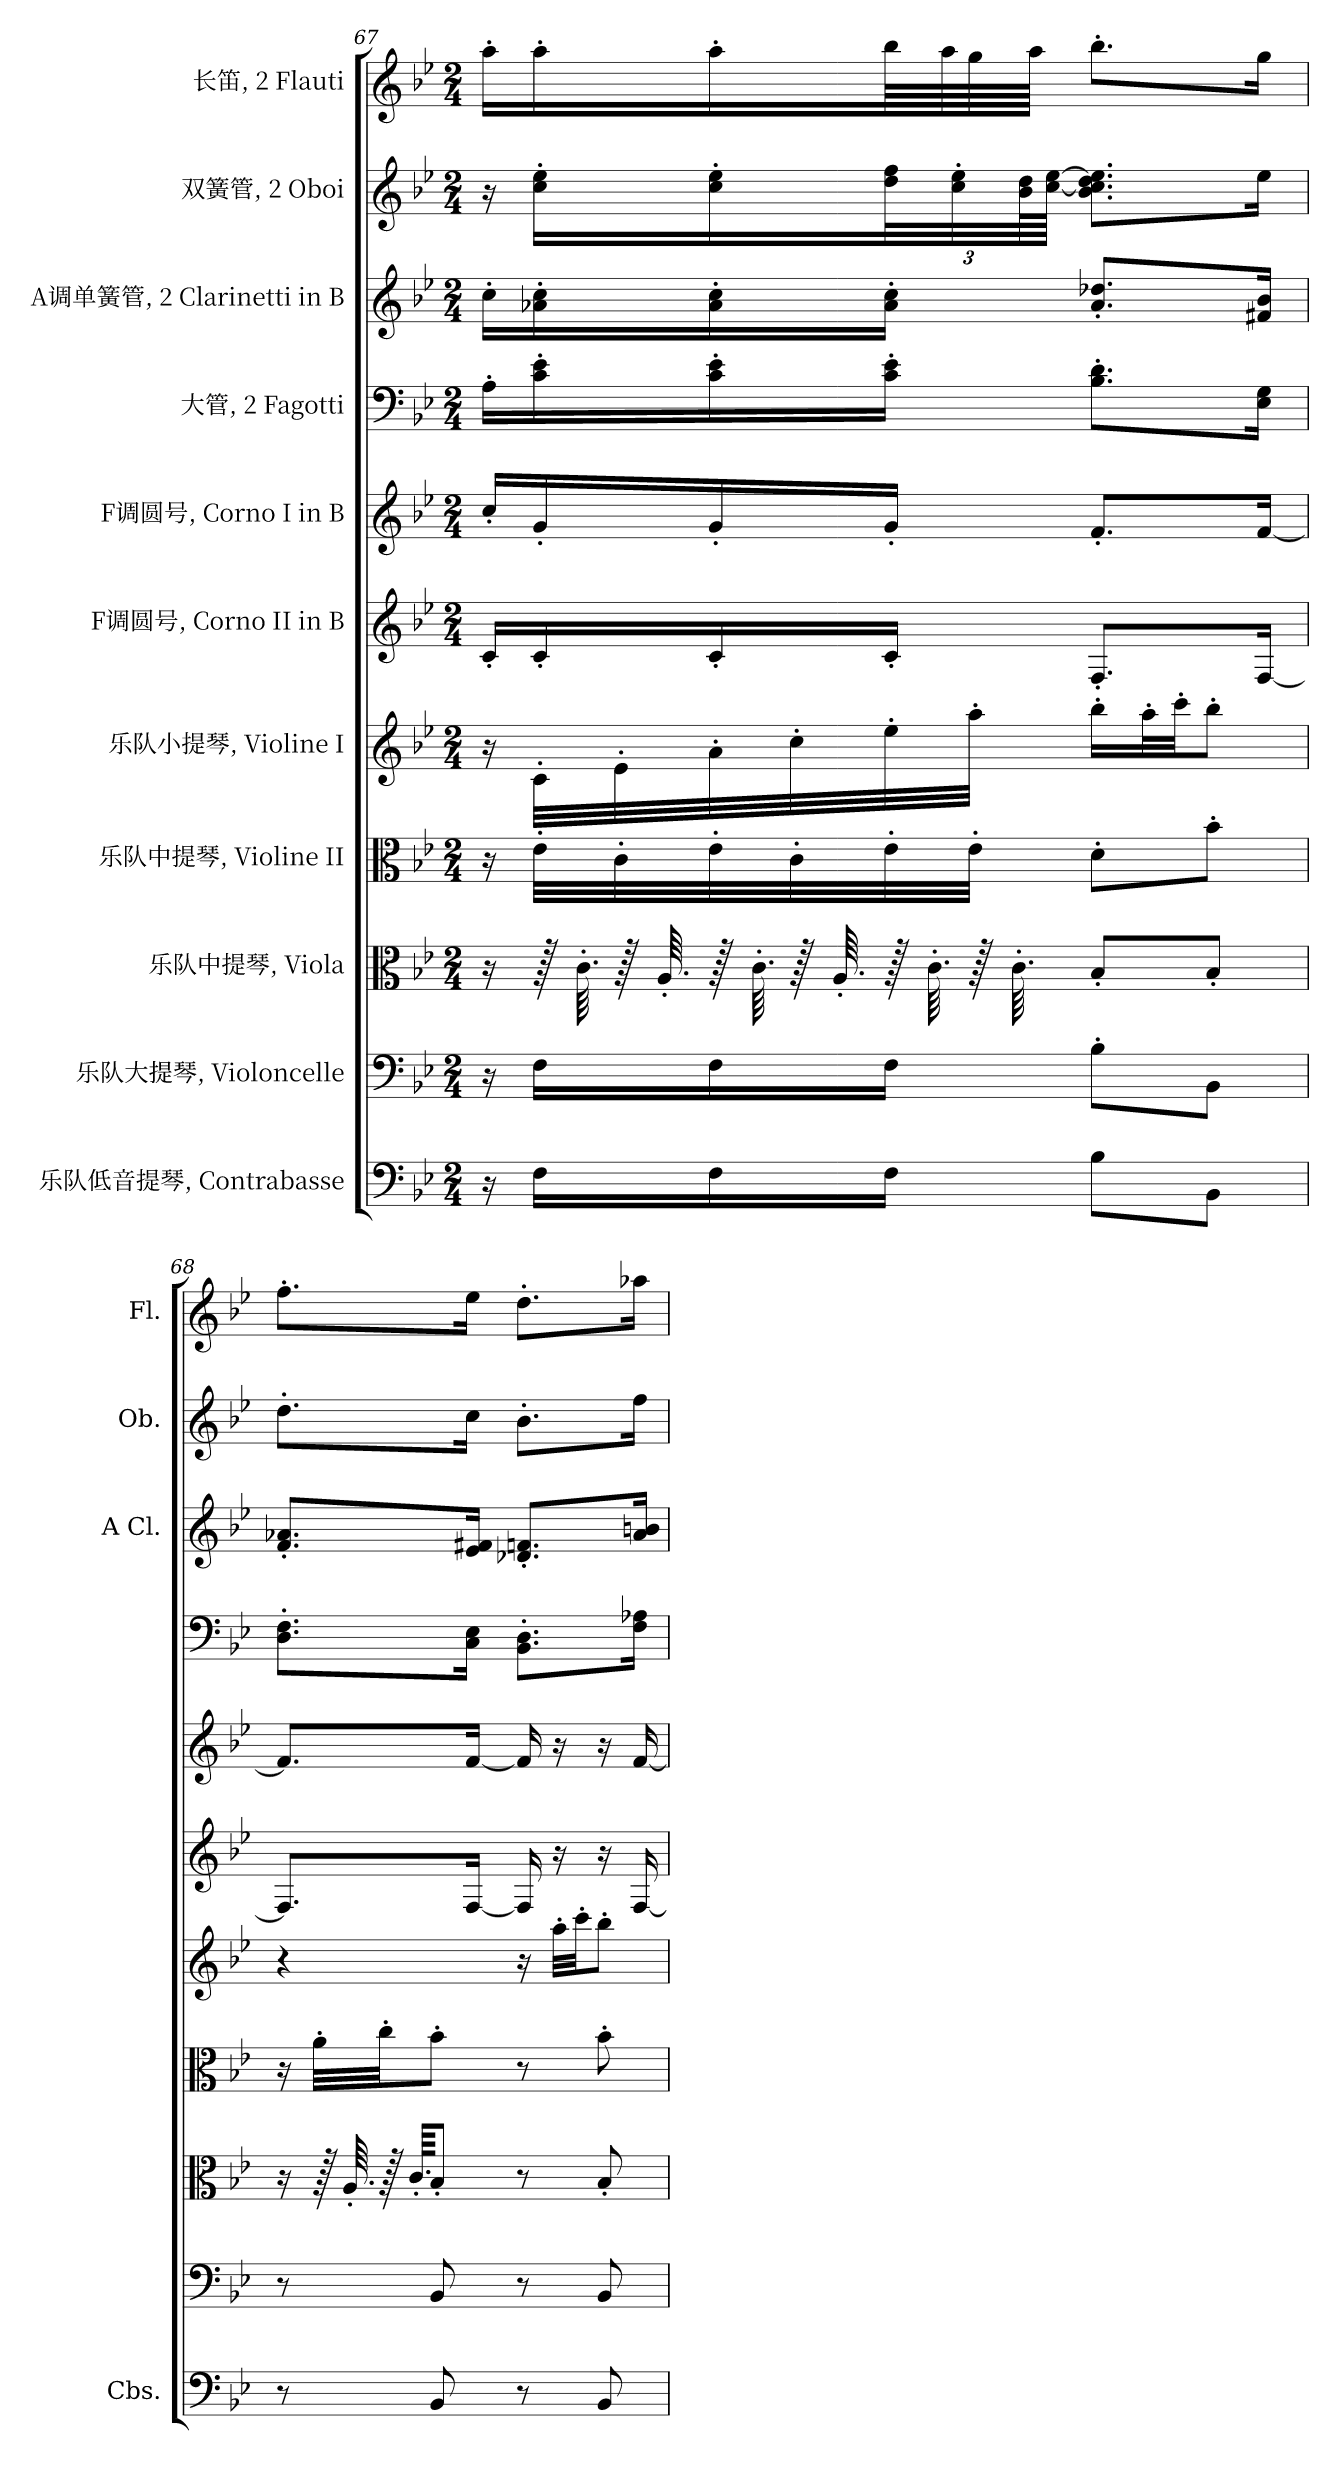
**kern	**kern	**kern	**kern	**kern	**kern	**kern	**kern	**kern	**kern	**kern
*part11	*part10	*part9	*part8	*part7	*part6	*part5	*part4	*part3	*part2	*part1
*staff11	*staff10	*staff9	*staff8	*staff7	*staff6	*staff5	*staff4	*staff3	*staff2	*staff1
*I"乐队低音提琴, Contrabasse	*I"乐队大提琴, Violoncelle	*I"乐队中提琴, Viola	*I"乐队中提琴, Violine II	*I"乐队小提琴, Violine I	*I"F调圆号, Corno II in B	*I"F调圆号, Corno I in B	*I"大管, 2 Fagotti	*I"A调单簧管, 2 Clarinetti in B	*I"双簧管, 2 Oboi	*I"长笛, 2 Flauti
*I'Cbs.	*	*	*	*	*	*	*	*I'A Cl.	*I'Ob.	*I'Fl.
!!LO:PB:g=z
*clefF4	*clefF4	*clefC3	*clefC3	*clefG2	*clefG2	*clefG2	*clefF4	*clefG2	*clefG2	*clefG2
*ITrd7c12	*	*	*	*	*ITrd4c7	*ITrd4c7	*	*ITrd2c3	*	*
*k[b-e-]	*k[b-e-]	*k[b-e-]	*k[b-e-]	*k[b-e-]	*k[b-e-a-]	*k[b-e-a-]	*k[b-e-]	*k[f#]	*k[b-e-]	*k[b-e-]
*M2/4	*M2/4	*M2/4	*M2/4	*M2/4	*M2/4	*M2/4	*M2/4	*M2/4	*M2/4	*M2/4
*MM42	*MM42	*MM42	*MM42	*MM42	*MM42	*MM42	*MM42	*MM42	*MM42	*MM42
=67	=67	=67	=67	=67	=67	=67	=67	=67	=67	=67
16r	16r	16r	16r	16r	16F'/LL	16f'/LL	16A'\LL	16a'\LL	16r	16aa'\LL
16FF\LL	16F\LL	128r	32e-'\LLL	32c'\LLL	16F'/	16c'/	16c\' 16e-\'	16fn\' 16a\'	16cc\' 16ee-\'LL	16aa'\
.	.	64.c'\	.	.	.	.	.	.	.	.
.	.	128r	32c'\	32e-'\	.	.	.	.	.	.
.	.	64.A'/	.	.	.	.	.	.	.	.
16FF\	16F\	128r	32e-'\	32a'\	16F'/	16c'/	16c\' 16e-\'	16f\' 16a\'	16cc\' 16ee-\'	16aa'\
.	.	64.c'\	.	.	.	.	.	.	.	.
.	.	128r	32c'\	32cc'\	.	.	.	.	.	.
.	.	64.A'/	.	.	.	.	.	.	.	.
*	*	*	*	*	*	*	*	*	*Xbrackettup	*
16FF\JJ	16F\JJ	128r	32e-'\	32ee-'\	16F'/JJ	16c'/JJ	16c\' 16e-\'JJ	16f\' 16a\'JJ	48dd\ 48ff\L	64bb-\LL
.	.	64.c'\	.	.	.	.	.	.	.	.
.	.	.	.	.	.	.	.	.	.	64aa\
.	.	.	.	.	.	.	.	.	48cc\' 48ee-\'	.
.	.	128r	32e-'\JJJ	32aa'\JJJ	.	.	.	.	.	64gg\
.	.	64.c'\	.	.	.	.	.	.	.	.
.	.	.	.	.	.	.	.	.	96b-\ 96dd\L	.
.	.	.	.	.	.	.	.	.	.	64aa\JJJJ
.	.	.	.	.	.	.	.	.	[96cc\ [96ee-\JJJJ	.
8BB-\L	8B-'\L	8B-'/L	8d'\L	16bb-'\LL	8.BB-'/L	8.B-'/L	8.B-\' 8.d\'L	8.f/' 8.b-X/'L	8.b-\ 8.cc\] 8.dd\ 8.ee-\]L	8.bb-'\L
.	.	.	.	32aa'\L	.	.	.	.	.	.
.	.	.	.	32ccc'\JJ	.	.	.	.	.	.
8BBB-\J	8BB-\J	8B-'/J	8b-'\J	8bb-'\J	.	.	.	.	.	.
.	.	.	.	.	[16BB-/Jk	[16B-/Jk	16E-\ 16G\Jk	16d#X/ 16g/Jk	16ee-\Jk	16gg\Jk
=68	=68	=68	=68	=68	=68	=68	=68	=68	=68	=68
8r	8r	16r	16r	4r	8.BB-/L]	8.B-/L]	8.D\' 8.F\'L	8.d/' 8.fn/'L	8.dd'\L	8.ff'\L
.	.	128r	32a'\LLL	.	.	.	.	.	.	.
.	.	64.A'/	.	.	.	.	.	.	.	.
.	.	128r	32cc'\JJ	.	.	.	.	.	.	.
.	.	64.c'/KKKL	.	.	.	.	.	.	.	.
8BBB-/	8BB-/	8B-'/J	8b-'\J	.	.	.	.	.	.	.
.	.	.	.	.	[16BB-/Jk	[16B-/Jk	16C\ 16E-\Jk	16c/ 16d#X/Jk	16cc\Jk	16ee-\Jk
8r	8r	8r	8r	16r	16BB-/]	16B-/]	8.BB-\' 8.D\'L	8.B-X/' 8.dn/'L	8.b-'\L	8.dd'\L
.	.	.	.	32aa'\LLL	16r	16r	.	.	.	.
.	.	.	.	32ccc'\JJ	.	.	.	.	.	.
8BBB-/	8BB-/	8B-'/	8b-'\	8bb-'\J	16r	16r	.	.	.	.
*	*	*	*	*	*	*	*	*	*	*MM41
.	.	.	.	.	[16BB-/	[16B-/	16F\ 16A-X\Jk	16f/ 16g#X/Jk	16ff\Jk	16aa-X\Jk
=	=	=	=	=	=	=	=	=	=	=
*-	*-	*-	*-	*-	*-	*-	*-	*-	*-	*-
